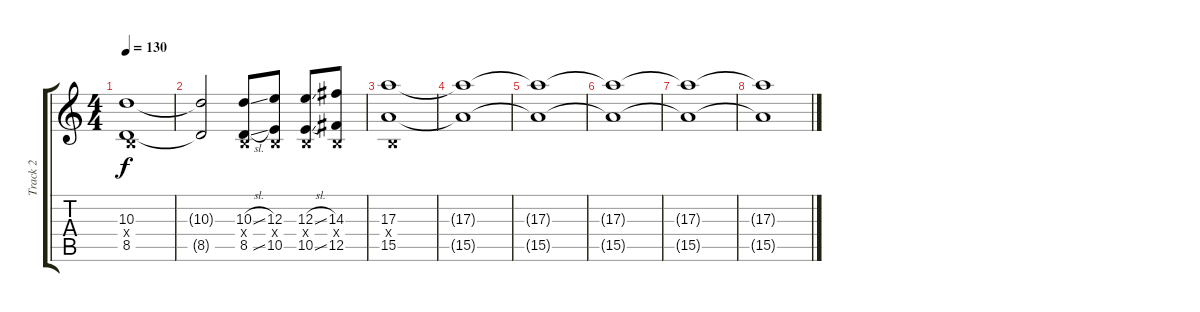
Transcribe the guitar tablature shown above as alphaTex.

\track ("Track 2" "Track 2") {instrument overdrivenguitar}
\staff {score tabs}
\tuning (Db4 Ab3 E3 B2 Gb2 B1) {hide}
\ts (4 4)
\tempo 130
\clef g2
\ks c
(10.3 0.4{x} 8.5).1{dy f} |
(10.3{t} 8.5{t}).2 (10.3{sl} 0.4{x} 8.5{sl}).8 (12.3 0.4{x} 10.5).8 (12.3{sl} 0.4{x} 10.5{sl}).8 (14.3 0.4{x} 12.5).8 |
(17.3 0.4{x} 15.5).1 |
(17.3{t} 15.5{t}).1 |
(17.3{t} 15.5{t}).1{volume 0} |
(17.3{t} 15.5{t}).1 |
(17.3{t} 15.5{t}).1 |
(17.3{t} 15.5{t}).1
